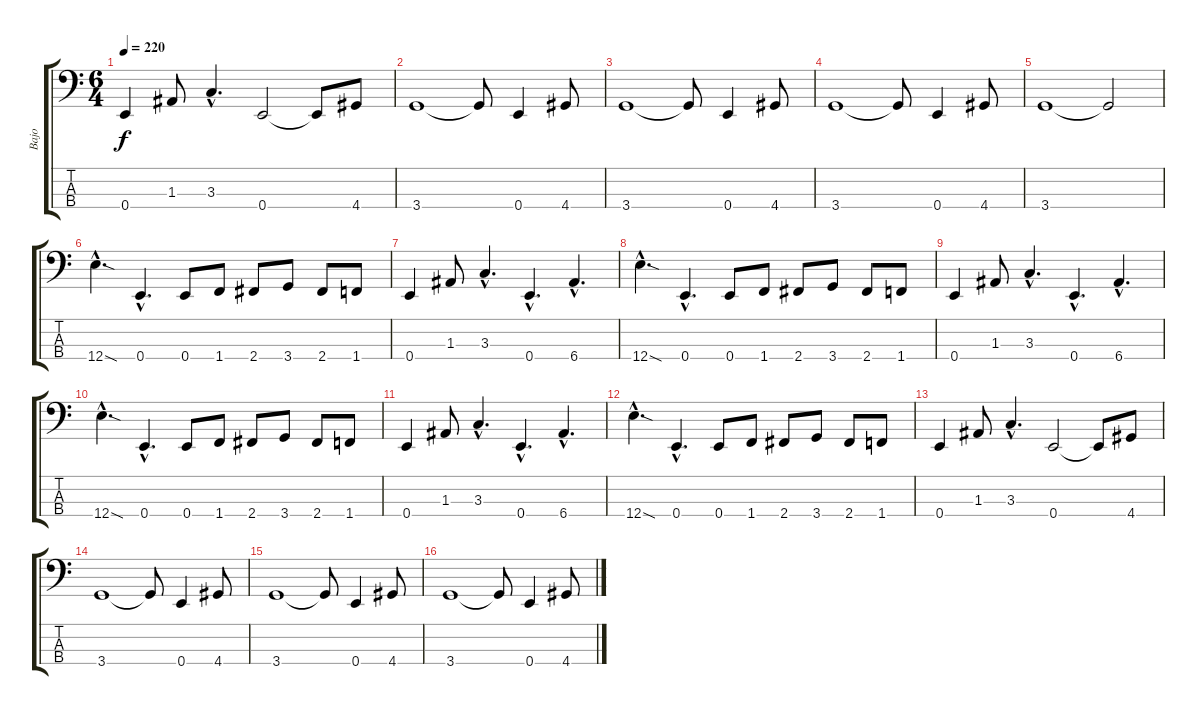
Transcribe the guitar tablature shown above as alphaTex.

\track ("Bajo" "Bajo") {instrument electricbasspick}
\staff {score tabs}
\tuning (G2 D2 A1 E1) {hide}
\ts (6 4)
\tempo 220
\clef f4
\ks c
0.4.4{dy f} 1.3.8 3.3{hac}.4{d} 0.4.2 0.4{t}.8 4.4.8 |
3.4.1 3.4{t}.8 0.4.4 4.4.8 |
3.4.1 3.4{t}.8 0.4.4 4.4.8 |
3.4.1 3.4{t}.8 0.4.4 4.4.8 |
3.4.1 3.4{t}.2 |
12.4{sod hac}.4{d} 0.4{hac}.4{d} 0.4.8 1.4.8 2.4.8 3.4.8 2.4.8 1.4.8 |
0.4.4 1.3.8 3.3{hac}.4{d} 0.4{hac}.4{d} 6.4{hac}.4{d} |
12.4{sod hac}.4{d} 0.4{hac}.4{d} 0.4.8 1.4.8 2.4.8 3.4.8 2.4.8 1.4.8 |
0.4.4 1.3.8 3.3{hac}.4{d} 0.4{hac}.4{d} 6.4{hac}.4{d} |
12.4{sod hac}.4{d} 0.4{hac}.4{d} 0.4.8 1.4.8 2.4.8 3.4.8 2.4.8 1.4.8 |
0.4.4 1.3.8 3.3{hac}.4{d} 0.4{hac}.4{d} 6.4{hac}.4{d} |
12.4{sod hac}.4{d} 0.4{hac}.4{d} 0.4.8 1.4.8 2.4.8 3.4.8 2.4.8 1.4.8 |
0.4.4 1.3.8 3.3{hac}.4{d} 0.4.2 0.4{t}.8 4.4.8 |
3.4.1 3.4{t}.8 0.4.4 4.4.8 |
3.4.1 3.4{t}.8 0.4.4 4.4.8 |
3.4.1 3.4{t}.8 0.4.4 4.4.8
